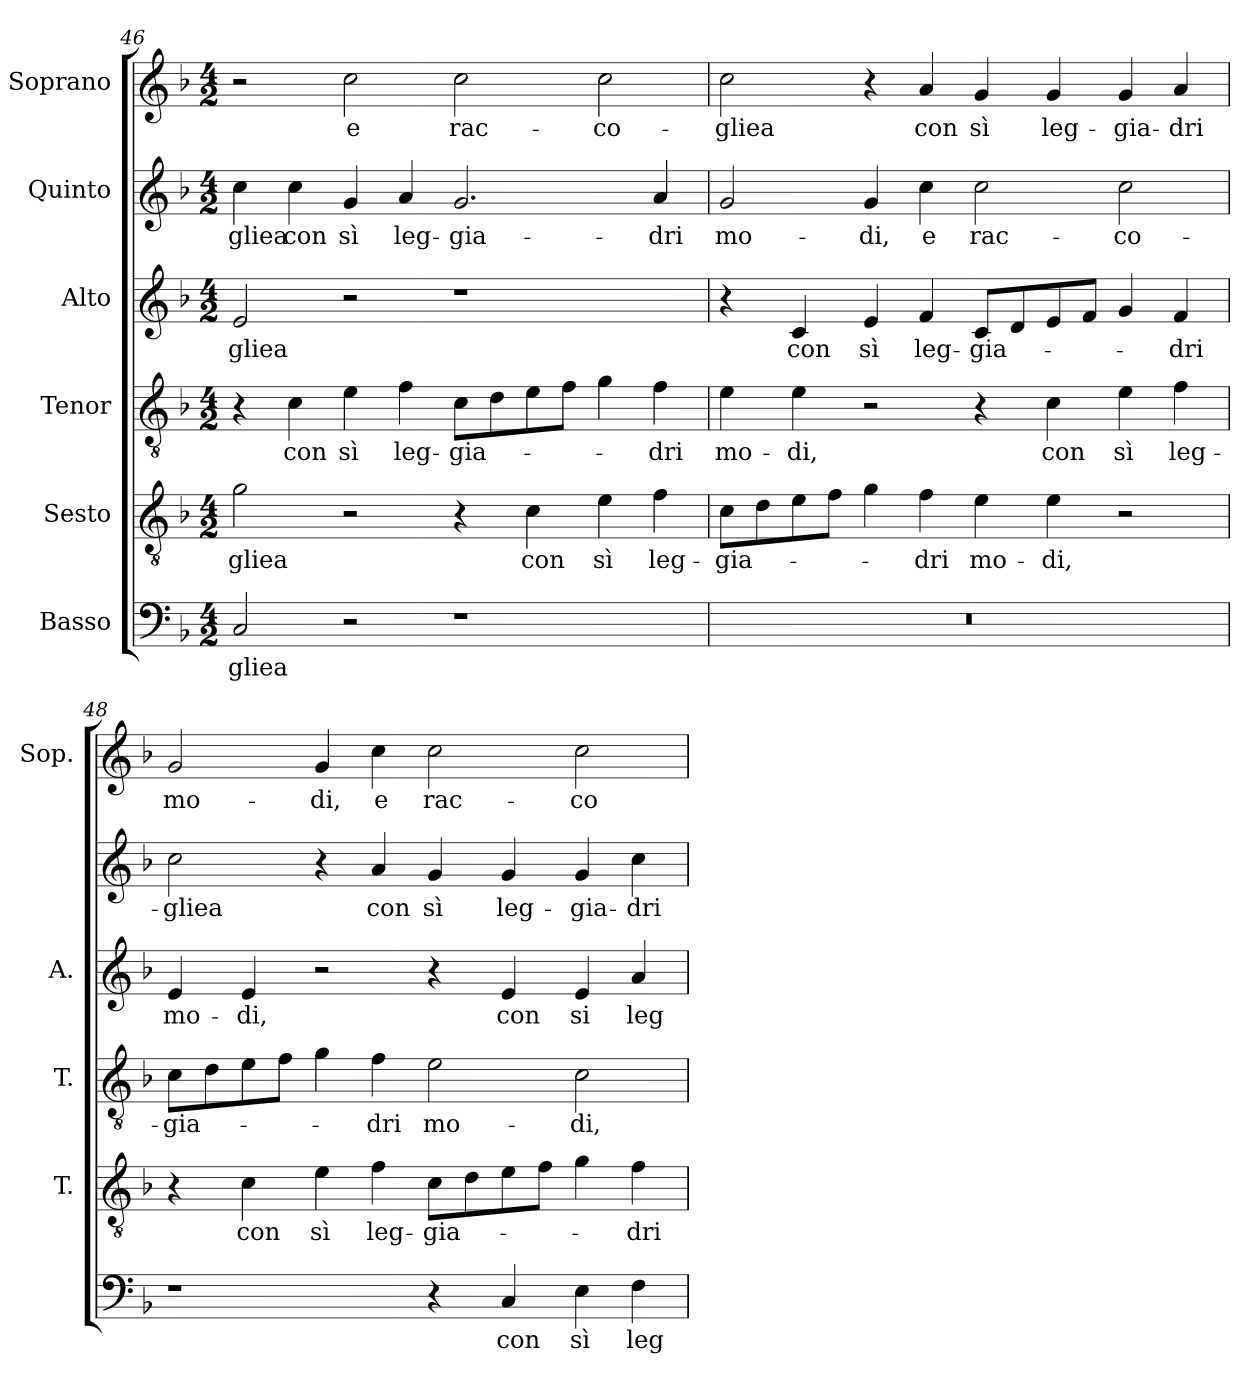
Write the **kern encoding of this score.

**kern	**text	**kern	**text	**kern	**text	**kern	**text	**kern	**text	**kern	**text
*part6	*part6	*part5	*part5	*part4	*part4	*part3	*part3	*part2	*part2	*part1	*part1
*staff6	*staff6	*staff5	*staff5	*staff4	*staff4	*staff3	*staff3	*staff2	*staff2	*staff1	*staff1
*I"Basso	*	*I"Sesto	*	*I"Tenor	*	*I"Alto	*	*I"Quinto	*	*I"Soprano	*
*	*	*I'T.	*	*I'T.	*	*I'A.	*	*	*	*I'Sop.	*
*clefF4	*	*clefGv2	*	*clefGv2	*	*clefG2	*	*clefG2	*	*clefG2	*
*	*	*ITrd7c12	*	*ITrd7c12	*	*	*	*	*	*	*
*k[b-]	*	*k[b-]	*	*k[b-]	*	*k[b-]	*	*k[b-]	*	*k[b-]	*
*F:	*	*F:	*	*F:	*	*F:	*	*F:	*	*F:	*
*M4/2	*	*M4/2	*	*M4/2	*	*M4/2	*	*M4/2	*	*M4/2	*
=46	=46	=46	=46	=46	=46	=46	=46	=46	=46	=46	=46
!	!LO:LY:b:color=#000000	!	!	!	!	!	!	!	!	!	!
!	!	!	!LO:LY:b:color=#000000	!	!	!	!	!	!	!	!
!	!	!	!	!	!	!	!LO:LY:b:color=#000000	!	!	!	!
!	!	!	!	!	!	!	!	!	!LO:LY:b:color=#000000	!	!
2Ci/	-gliea	2Gi\	-gliea	4r	.	2ei/	-gliea	4cci\	-gliea	2r	.
!	!	!	!	!	!LO:LY:b:color=#000000	!	!	!	!	!	!
!	!	!	!	!	!	!	!	!	!LO:LY:b:color=#000000	!	!
.	.	.	.	4Ci\	con	.	.	4cci\	con	.	.
!	!	!	!	!	!LO:LY:b:color=#000000	!	!	!	!	!	!
!	!	!	!	!	!	!	!	!	!LO:LY:b:color=#000000	!	!
!	!	!	!	!	!	!	!	!	!	!	!LO:LY:b:color=#000000
2r	.	2r	.	4Ei\	sì	2r	.	4gi/	sì	2cci\	e
!	!	!	!	!	!LO:LY:b:color=#000000	!	!	!	!	!	!
!	!	!	!	!	!	!	!	!	!LO:LY:b:color=#000000	!	!
.	.	.	.	4Fi\	leg-	.	.	4ai/	leg-	.	.
!	!	!	!	!	!LO:LY:b:color=#000000	!	!	!	!	!	!
!	!	!	!	!	!	!	!	!	!LO:LY:b:color=#000000	!	!
!	!	!	!	!	!	!	!	!	!	!	!LO:LY:b:color=#000000
1r	.	4r	.	8Ci\L	-gia-	1r	.	2.gi/	-gia-	2cci\	rac-
.	.	.	.	8Di\	.	.	.	.	.	.	.
!	!	!	!LO:LY:b:color=#000000	!	!	!	!	!	!	!	!
.	.	4Ci\	con	8Ei\	.	.	.	.	.	.	.
.	.	.	.	8Fi\J	.	.	.	.	.	.	.
!	!	!	!LO:LY:b:color=#000000	!	!	!	!	!	!	!	!
!	!	!	!	!	!	!	!	!	!	!	!LO:LY:b:color=#000000
.	.	4Ei\	sì	4Gi\	.	.	.	.	.	2cci\	-co-
!	!	!	!LO:LY:b:color=#000000	!	!	!	!	!	!	!	!
!	!	!	!	!	!LO:LY:b:color=#000000	!	!	!	!	!	!
!	!	!	!	!	!	!	!	!	!LO:LY:b:color=#000000	!	!
.	.	4Fi\	leg-	4Fi\	-dri	.	.	4ai/	-dri	.	.
!!LO:LB:g=z
=47	=47	=47	=47	=47	=47	=47	=47	=47	=47	=47	=47
!LO:N:vis=1	!	!	!	!	!	!	!	!	!	!	!
!	!	!	!LO:LY:b:color=#000000	!	!	!	!	!	!	!	!
!	!	!	!	!	!LO:LY:b:color=#000000	!	!	!	!	!	!
!	!	!	!	!	!	!	!	!	!LO:LY:b:color=#000000	!	!
!	!	!	!	!	!	!	!	!	!	!	!LO:LY:b:color=#000000
0r	.	8Ci\L	-gia-	4Ei\	mo-	4r	.	2gi/	mo-	2cci\	-gliea
.	.	8Di\	.	.	.	.	.	.	.	.	.
!	!	!	!	!	!LO:LY:b:color=#000000	!	!	!	!	!	!
!	!	!	!	!	!	!	!LO:LY:b:color=#000000	!	!	!	!
.	.	8Ei\	.	4Ei\	-di,	4ci/	con	.	.	.	.
.	.	8Fi\J	.	.	.	.	.	.	.	.	.
!	!	!	!	!	!	!	!LO:LY:b:color=#000000	!	!	!	!
!	!	!	!	!	!	!	!	!	!LO:LY:b:color=#000000	!	!
.	.	4Gi\	.	2r	.	4ei/	sì	4gi/	-di,	4r	.
!	!	!	!LO:LY:b:color=#000000	!	!	!	!	!	!	!	!
!	!	!	!	!	!	!	!LO:LY:b:color=#000000	!	!	!	!
!	!	!	!	!	!	!	!	!	!LO:LY:b:color=#000000	!	!
!	!	!	!	!	!	!	!	!	!	!	!LO:LY:b:color=#000000
.	.	4Fi\	-dri	.	.	4fi/	leg-	4cci\	e	4ai/	con
!	!	!	!LO:LY:b:color=#000000	!	!	!	!	!	!	!	!
!	!	!	!	!	!	!	!LO:LY:b:color=#000000	!	!	!	!
!	!	!	!	!	!	!	!	!	!LO:LY:b:color=#000000	!	!
!	!	!	!	!	!	!	!	!	!	!	!LO:LY:b:color=#000000
.	.	4Ei\	mo-	4r	.	8ci/L	-gia-	2cci\	rac-	4gi/	sì
.	.	.	.	.	.	8di/	.	.	.	.	.
!	!	!	!LO:LY:b:color=#000000	!	!	!	!	!	!	!	!
!	!	!	!	!	!LO:LY:b:color=#000000	!	!	!	!	!	!
!	!	!	!	!	!	!	!	!	!	!	!LO:LY:b:color=#000000
.	.	4Ei\	-di,	4Ci\	con	8ei/	.	.	.	4gi/	leg-
.	.	.	.	.	.	8fi/J	.	.	.	.	.
!	!	!	!	!	!LO:LY:b:color=#000000	!	!	!	!	!	!
!	!	!	!	!	!	!	!	!	!LO:LY:b:color=#000000	!	!
!	!	!	!	!	!	!	!	!	!	!	!LO:LY:b:color=#000000
.	.	2r	.	4Ei\	sì	4gi/	.	2cci\	-co-	4gi/	-gia-
!	!	!	!	!	!LO:LY:b:color=#000000	!	!	!	!	!	!
!	!	!	!	!	!	!	!LO:LY:b:color=#000000	!	!	!	!
!	!	!	!	!	!	!	!	!	!	!	!LO:LY:b:color=#000000
.	.	.	.	4Fi\	leg-	4fi/	-dri	.	.	4ai/	-dri
=48	=48	=48	=48	=48	=48	=48	=48	=48	=48	=48	=48
!	!	!	!	!	!LO:LY:b:color=#000000	!	!	!	!	!	!
!	!	!	!	!	!	!	!LO:LY:b:color=#000000	!	!	!	!
!	!	!	!	!	!	!	!	!	!LO:LY:b:color=#000000	!	!
!	!	!	!	!	!	!	!	!	!	!	!LO:LY:b:color=#000000
1r	.	4r	.	8Ci\L	-gia-	4ei/	mo-	2cci\	-gliea	2gi/	mo-
.	.	.	.	8Di\	.	.	.	.	.	.	.
!	!	!	!LO:LY:b:color=#000000	!	!	!	!	!	!	!	!
!	!	!	!	!	!	!	!LO:LY:b:color=#000000	!	!	!	!
.	.	4Ci\	con	8Ei\	.	4ei/	-di,	.	.	.	.
.	.	.	.	8Fi\J	.	.	.	.	.	.	.
!	!	!	!LO:LY:b:color=#000000	!	!	!	!	!	!	!	!
!	!	!	!	!	!	!	!	!	!	!	!LO:LY:b:color=#000000
.	.	4Ei\	sì	4Gi\	.	2r	.	4r	.	4gi/	-di,
!	!	!	!LO:LY:b:color=#000000	!	!	!	!	!	!	!	!
!	!	!	!	!	!LO:LY:b:color=#000000	!	!	!	!	!	!
!	!	!	!	!	!	!	!	!	!LO:LY:b:color=#000000	!	!
!	!	!	!	!	!	!	!	!	!	!	!LO:LY:b:color=#000000
.	.	4Fi\	leg-	4Fi\	-dri	.	.	4ai/	con	4cci\	e
!	!	!	!LO:LY:b:color=#000000	!	!	!	!	!	!	!	!
!	!	!	!	!	!LO:LY:b:color=#000000	!	!	!	!	!	!
!	!	!	!	!	!	!	!	!	!LO:LY:b:color=#000000	!	!
!	!	!	!	!	!	!	!	!	!	!	!LO:LY:b:color=#000000
4r	.	8Ci\L	-gia-	2Ei\	mo-	4r	.	4gi/	sì	2cci\	rac-
.	.	8Di\	.	.	.	.	.	.	.	.	.
!	!LO:LY:b:color=#000000	!	!	!	!	!	!	!	!	!	!
!	!	!	!	!	!	!	!LO:LY:b:color=#000000	!	!	!	!
!	!	!	!	!	!	!	!	!	!LO:LY:b:color=#000000	!	!
4Ci/	con	8Ei\	.	.	.	4ei/	con	4gi/	leg-	.	.
.	.	8Fi\J	.	.	.	.	.	.	.	.	.
!	!LO:LY:b:color=#000000	!	!	!	!	!	!	!	!	!	!
!	!	!	!	!	!LO:LY:b:color=#000000	!	!	!	!	!	!
!	!	!	!	!	!	!	!LO:LY:b:color=#000000	!	!	!	!
!	!	!	!	!	!	!	!	!	!LO:LY:b:color=#000000	!	!
!	!	!	!	!	!	!	!	!	!	!	!LO:LY:b:color=#000000
4Ei\	sì	4Gi\	.	2Ci\	-di,	4ei/	si	4gi/	-gia-	2cci\	-co-
!	!LO:LY:b:color=#000000	!	!	!	!	!	!	!	!	!	!
!	!	!	!LO:LY:b:color=#000000	!	!	!	!	!	!	!	!
!	!	!	!	!	!	!	!LO:LY:b:color=#000000	!	!	!	!
!	!	!	!	!	!	!	!	!	!LO:LY:b:color=#000000	!	!
4Fi\	leg-	4Fi\	-dri	.	.	4ai/	leg-	4cci\	-dri	.	.
=	=	=	=	=	=	=	=	=	=	=	=
*-	*-	*-	*-	*-	*-	*-	*-	*-	*-	*-	*-
